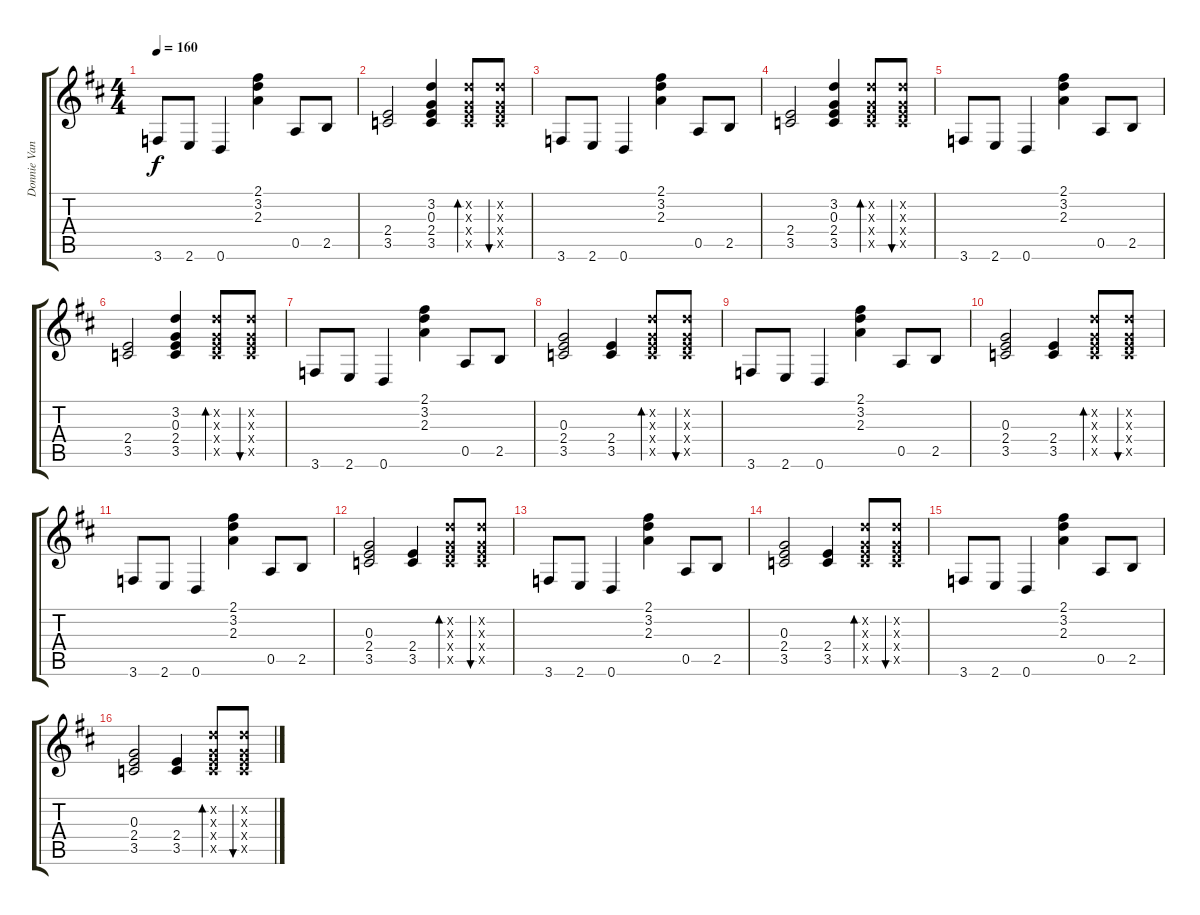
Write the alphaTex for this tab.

\track ("Donnie Van Zant Guitar" "Donnie Van") {instrument acousticguitarsteel}
\staff {score tabs}
\tuning (E4 B3 G3 D3 A2 D2) {hide}
\ts (4 4)
\tempo 160
\clef g2
\ks d
3.6.8{dy f} 2.6.8 0.6.4 (2.1 3.2 2.3).4 0.5.8 2.5.8 |
(2.4 3.5).2 (3.2 0.3 2.4 3.5).4 (3.2{x} 0.3{x} 2.4{x} 3.5{x}).8{bd 60} (3.2{x} 0.3{x} 2.4{x} 3.5{x}).8{bu 60} |
3.6.8 2.6.8 0.6.4 (2.1 3.2 2.3).4 0.5.8 2.5.8 |
(2.4 3.5).2 (3.2 0.3 2.4 3.5).4 (3.2{x} 0.3{x} 2.4{x} 3.5{x}).8{bd 60} (3.2{x} 0.3{x} 2.4{x} 3.5{x}).8{bu 60} |
3.6.8 2.6.8 0.6.4 (2.1 3.2 2.3).4 0.5.8 2.5.8 |
(2.4 3.5).2 (3.2 0.3 2.4 3.5).4 (3.2{x} 0.3{x} 2.4{x} 3.5{x}).8{bd 60} (3.2{x} 0.3{x} 2.4{x} 3.5{x}).8{bu 60} |
3.6.8 2.6.8 0.6.4 (2.1 3.2 2.3).4 0.5.8 2.5.8 |
(0.3 2.4 3.5).2 (2.4 3.5).4 (3.2{x} 0.3{x} 2.4{x} 3.5{x}).8{bd 60} (3.2{x} 0.3{x} 2.4{x} 3.5{x}).8{bu 60} |
3.6.8 2.6.8 0.6.4 (2.1 3.2 2.3).4 0.5.8 2.5.8 |
(0.3 2.4 3.5).2 (2.4 3.5).4 (3.2{x} 0.3{x} 2.4{x} 3.5{x}).8{bd 60} (3.2{x} 0.3{x} 2.4{x} 3.5{x}).8{bu 60} |
3.6.8 2.6.8 0.6.4 (2.1 3.2 2.3).4 0.5.8 2.5.8 |
(0.3 2.4 3.5).2 (2.4 3.5).4 (3.2{x} 0.3{x} 2.4{x} 3.5{x}).8{bd 60} (3.2{x} 0.3{x} 2.4{x} 3.5{x}).8{bu 60} |
3.6.8 2.6.8 0.6.4 (2.1 3.2 2.3).4 0.5.8 2.5.8 |
(0.3 2.4 3.5).2 (2.4 3.5).4 (3.2{x} 0.3{x} 2.4{x} 3.5{x}).8{bd 60} (3.2{x} 0.3{x} 2.4{x} 3.5{x}).8{bu 60} |
3.6.8 2.6.8 0.6.4 (2.1 3.2 2.3).4 0.5.8 2.5.8 |
(0.3 2.4 3.5).2 (2.4 3.5).4 (3.2{x} 0.3{x} 2.4{x} 3.5{x}).8{bd 60} (3.2{x} 0.3{x} 2.4{x} 3.5{x}).8{bu 60}
